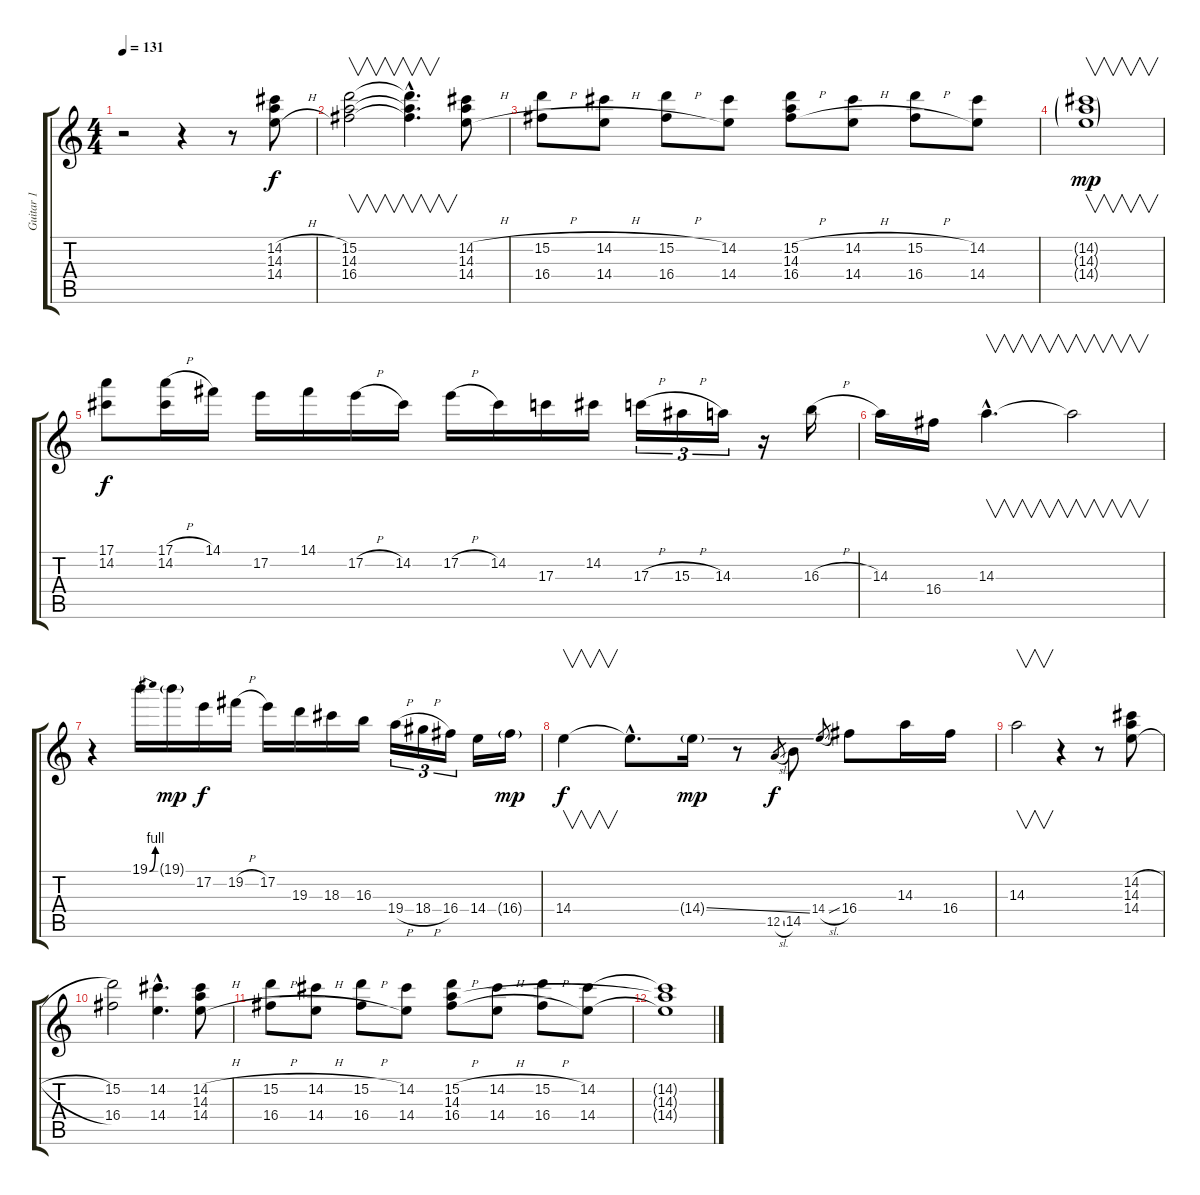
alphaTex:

\track ("Guitar 1" "Guitar 1") {instrument overdrivenguitar}
\staff {score tabs}
\tuning (E4 B3 G3 D3 A2 E2) {hide}
\ts (4 4)
\tempo 131
\clef g2
\ks c
r.2{dy f instrument overdrivenguitar} r.4 r.8 (14.2{h} 14.3 14.4{h}).8 |
(15.2 14.3 16.4).2{v} (15.2{hac t} 14.3{hac t} 16.4{hac t}).4{v d} (14.2{h} 14.3 14.4{h}).8 |
(15.2{h} 16.4{h}).8 (14.2{h} 14.4{h}).8 (15.2{h} 16.4{h}).8 (14.2 14.4).8 (15.2{h} 14.3 16.4{h}).8 (14.2{h} 14.4{h}).8 (15.2{h} 16.4{h}).8 (14.2 14.4).8 |
(14.2{g} 14.3{g} 14.4{g}).1{v dy mp} |
(17.1 14.2).8{dy f} (17.1{h} 14.2).16 14.1.16 17.2.16 14.1.16 17.2{h}.16 14.2.16 17.2{h}.16 14.2.16 17.3.16 14.2.16 17.3{h}.16{tu (3 2)} 15.3{h}.16{tu (3 2)} 14.3.16{tu (3 2)} r.16 16.3{h}.16 |
14.3.16 16.4.16 14.3{hac}.4{v d} 14.3{t}.2{v} |
r.4 19.1{be (bend 0 0 60 4)}.16 19.1{g}.16{dy mp} 17.2.16{dy f} 19.2{h}.16 17.2.16 19.3.16 18.3.16 16.3.16 19.4{h}.16{tu (3 2)} 18.4{h}.16{tu (3 2)} 16.4.16{tu (3 2)} 14.4.16 16.4{g}.16{dy mp} |
14.4.4{v dy f} 14.4{hac t}.8{d} 14.4{ss g}.16{dy mp} r.8 12.5{sl}.8{gr dy f} 14.5.8 14.4{sl}.8{gr} 16.4.8 14.3.16 16.4.16 |
14.3.2{v} r.4 r.8 (14.2{h} 14.3 14.4{h}).8 |
(15.2 16.4).2 (14.2{hac} 14.4{hac}).4{d} (14.2{h} 14.3 14.4{h}).8 |
(15.2{h} 16.4{h}).8 (14.2{h} 14.4{h}).8 (15.2{h} 16.4{h}).8 (14.2 14.4).8 (15.2{h} 14.3 16.4{h}).8 (14.2{h} 14.4{h}).8 (15.2{h} 16.4{h}).8 (14.2 14.4).8 |
(14.2{t} 14.3{t} 14.4{t}).1
